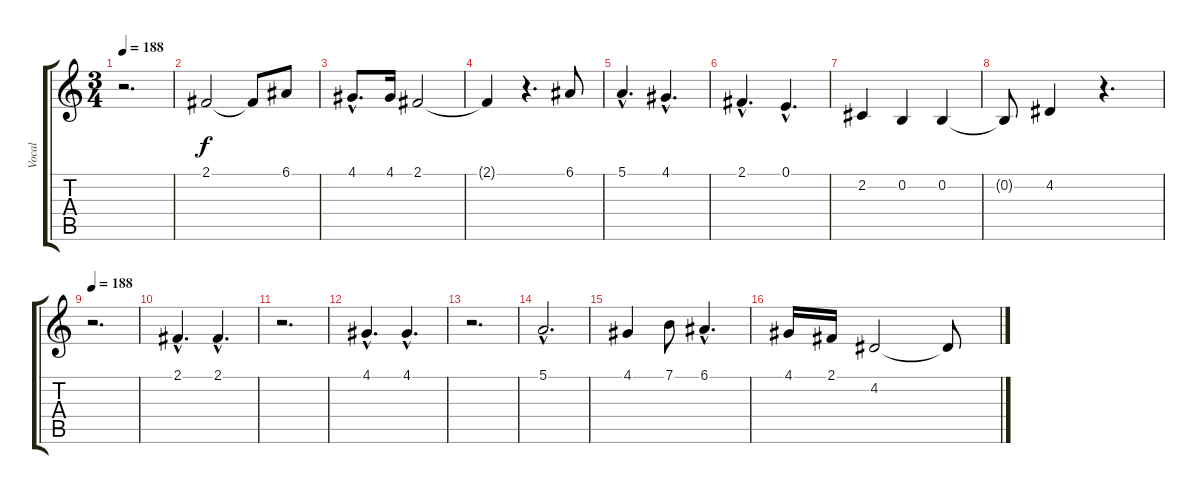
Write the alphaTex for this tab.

\track ("Vocal" "Vocal") {instrument viola}
\staff {score tabs}
\tuning (E4 B3 G3 D3 A2 E2) {hide}
\ts (3 4)
\tempo 188
\clef g2
\ks c
r.2{d dy f} |
2.1.2 2.1{t}.8 6.1.8 |
4.1{hac}.8{d} 4.1.16 2.1.2 |
2.1{t}.4 r.4{d} 6.1.8 |
5.1{hac}.4{d} 4.1{hac}.4{d} |
2.1{hac}.4{d} 0.1{hac}.4{d} |
2.2.4 0.2.4 0.2.4 |
0.2{t}.8 4.2.4 r.4{d} |
\tempo 188
r.2{d} |
2.1{hac}.4{d} 2.1{hac}.4{d} |
r.2{d} |
4.1{hac}.4{d} 4.1{hac}.4{d} |
r.2{d} |
5.1{hac}.2{d} |
4.1.4 7.1.8 6.1{hac}.4{d} |
4.1.16 2.1.16 4.2.2 4.2{t}.8
